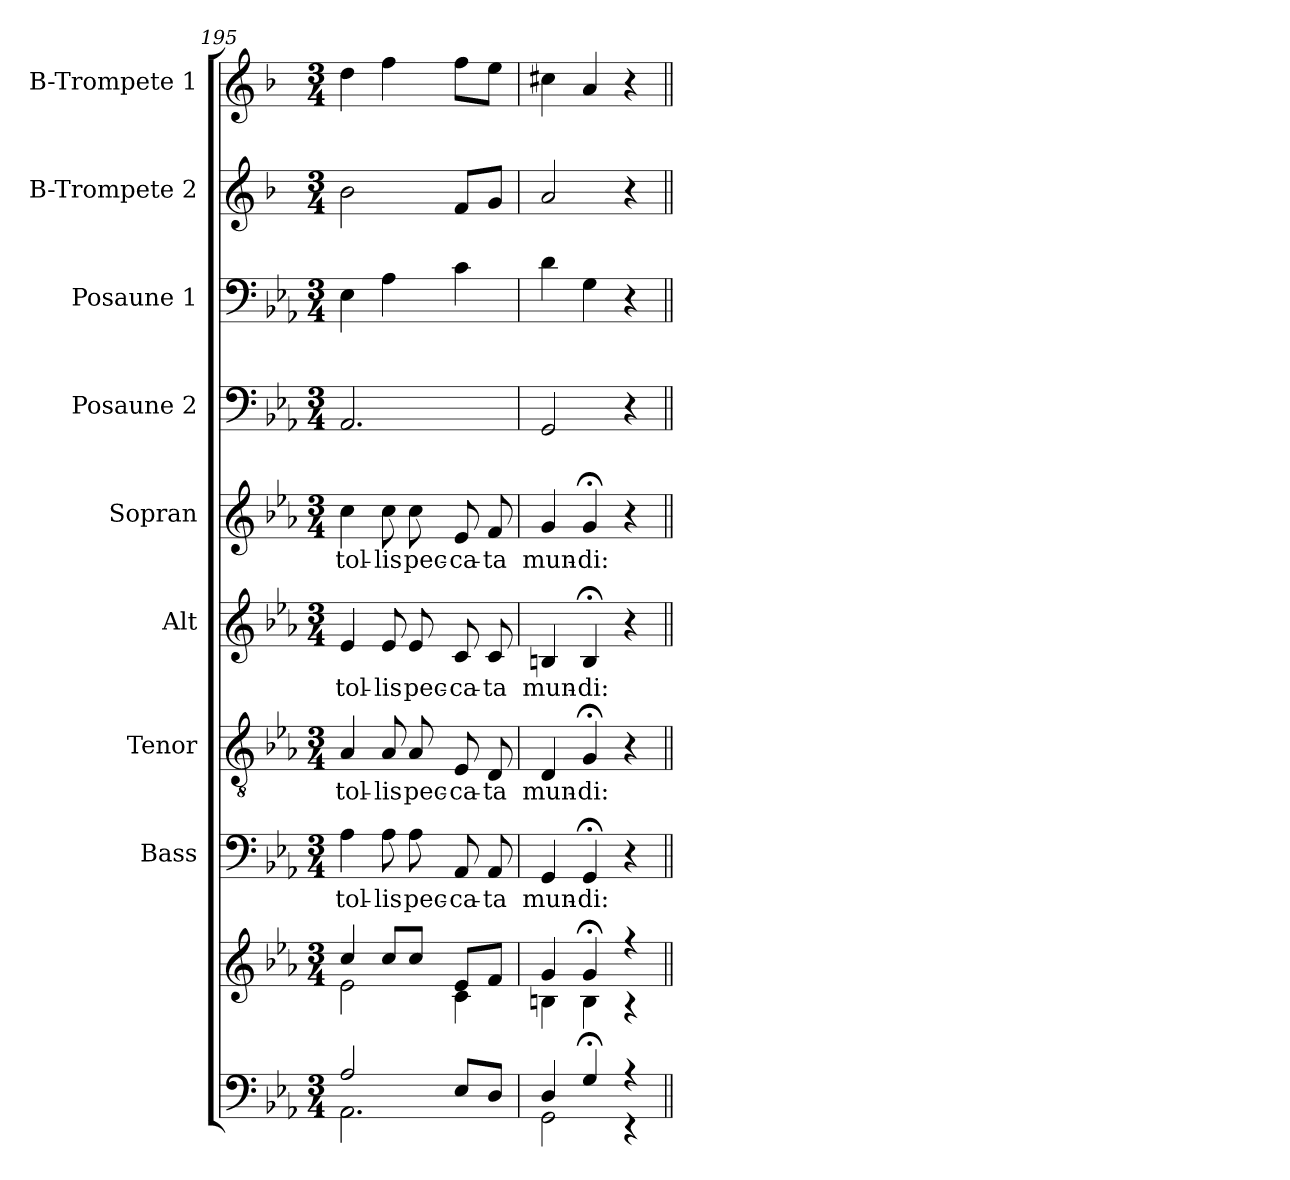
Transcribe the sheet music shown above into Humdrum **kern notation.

**kern	**kern	**kern	**text	**kern	**text	**kern	**text	**kern	**text	**kern	**kern	**kern	**kern
*part9	*part9	*part8	*part8	*part7	*part7	*part6	*part6	*part5	*part5	*part4	*part3	*part2	*part1
*staff10	*staff9	*staff8	*staff8	*staff7	*staff7	*staff6	*staff6	*staff5	*staff5	*staff4	*staff3	*staff2	*staff1
*	*	*I"Bass	*	*I"Tenor	*	*I"Alt	*	*I"Sopran	*	*I"Posaune 2	*I"Posaune 1	*I"B-Trompete 2	*I"B-Trompete 1
*	*	*I'B.	*	*I'T.	*	*I'A.	*	*I'S.	*	*I'Pos. 2	*I'Pos. 1	*I'B Trp. 2	*I'B Trp. 1
*clefF4	*clefG2	*clefF4	*	*clefGv2	*	*clefG2	*	*clefG2	*	*clefF4	*clefF4	*clefG2	*clefG2
*	*	*	*	*	*	*	*	*	*	*	*	*ITrd1c2	*ITrd1c2
*k[b-e-a-]	*k[b-e-a-]	*k[b-e-a-]	*	*k[b-e-a-]	*	*k[b-e-a-]	*	*k[b-e-a-]	*	*k[b-e-a-]	*k[b-e-a-]	*k[b-e-a-]	*k[b-e-a-]
*E-:	*E-:	*E-:	*	*E-:	*	*E-:	*	*E-:	*	*E-:	*E-:	*E-:	*E-:
*M3/4	*M3/4	*M3/4	*	*M3/4	*	*M3/4	*	*M3/4	*	*M3/4	*M3/4	*M3/4	*M3/4
=195	=195	=195	=195	=195	=195	=195	=195	=195	=195	=195	=195	=195	=195
*^	*^	*	*	*	*	*	*	*	*	*	*	*	*
!	!	!	!	!	!LO:LY:b	!	!LO:LY:b	!	!LO:LY:b	!	!LO:LY:b	!	!	!	!
2A-/	2.AA-\	4cc/	2e-\	4A-\	tol-	4A-/	tol-	4e-/	tol-	4cc\	tol-	2.AA-/	4E-\	2a-\	4cc\
!	!	!	!	!	!LO:LY:b	!	!LO:LY:b	!	!LO:LY:b	!	!LO:LY:b	!	!	!	!
.	.	8cc/L	.	8A-\	-lis	8A-/	-lis	8e-/	-lis	8cc\	-lis	.	4A-\	.	4ee-\
!	!	!	!	!	!LO:LY:b	!	!LO:LY:b	!	!LO:LY:b	!	!LO:LY:b	!	!	!	!
.	.	8cc/J	.	8A-\	pec-	8A-/	pec-	8e-/	pec-	8cc\	pec-	.	.	.	.
!	!	!	!	!	!LO:LY:b	!	!LO:LY:b	!	!LO:LY:b	!	!LO:LY:b	!	!	!	!
8E-/L	.	8e-/L	4c\	8AA-/	-ca-	8E-/	-ca-	8c/	-ca-	8e-/	-ca-	.	4c\	8e-/L	8ee-\L
!	!	!	!	!	!LO:LY:b	!	!LO:LY:b	!	!LO:LY:b	!	!LO:LY:b	!	!	!	!
8D/J	.	8f/J	.	8AA-/	-ta	8D/	-ta	8c/	-ta	8f/	-ta	.	.	8f/J	8dd\J
!!LO:PB:g=z
=196	=196	=196	=196	=196	=196	=196	=196	=196	=196	=196	=196	=196	=196	=196	=196
!	!	!	!	!	!LO:LY:b	!	!LO:LY:b	!	!LO:LY:b	!	!LO:LY:b	!	!	!	!
4D/	2GG\	4g/	4Bn\	4GG/	mun-	4D/	mun-	4Bn/	mun-	4g/	mun-	2GG/	4d\	2g/	4bn\
!	!	!	!	!	!LO:LY:b	!	!LO:LY:b	!	!LO:LY:b	!	!LO:LY:b	!	!	!	!
4G;</	.	4g;</	4B\	4GG;</	-di:	4G;</	-di:	4B;</	-di:	4g;</	-di:	.	4G\	.	4g/
4r	4r	4r	4r	4r	.	4r	.	4r	.	4r	.	4r	4r	4r	4r
*v	*v	*	*	*	*	*	*	*	*	*	*	*	*	*	*
*	*v	*v	*	*	*	*	*	*	*	*	*	*	*	*
=||	=||	=||	=||	=||	=||	=||	=||	=||	=||	=||	=||	=||	=||
*-	*-	*-	*-	*-	*-	*-	*-	*-	*-	*-	*-	*-	*-
